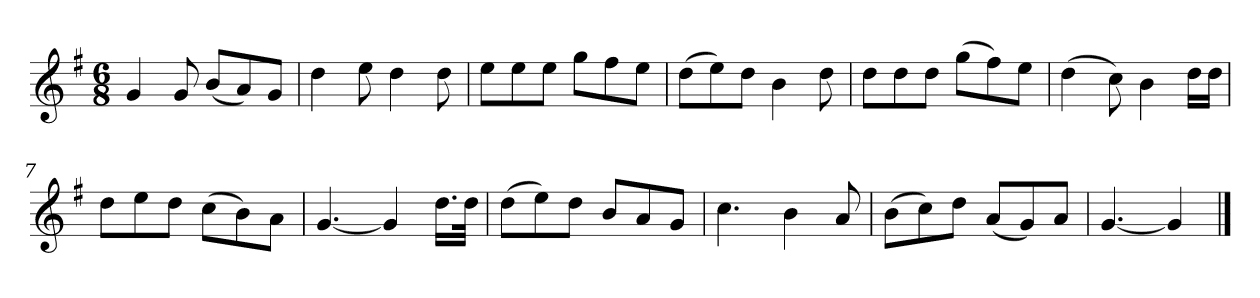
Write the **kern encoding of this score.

**kern
*part1
*staff1
*k[f#]
*M6/8
*MM120
=1
4g
8g
(8bL
8a)
8gJ
=2
4dd
8ee
4dd
8dd
=3
8eeL
8ee
8eeJ
8ggL
8ff#
8eeJ
=4
(8ddL
8ee)
8ddJ
4b
8dd
=5
8ddL
8dd
8ddJ
(8ggL
8ff#)
8eeJ
=6
(4dd
8cc)
4b
16ddLL
16ddJJ
=7
8ddL
8ee
8ddJ
(8ccL
8b)
8aJ
=8
[4.g
4g]
16.ddLL
32ddJJk
=9
(8ddL
8ee)
8ddJ
8bL
8a
8gJ
=10
4.cc
4b
8a
=11
(8bL
8cc)
8ddJ
(8aL
8g)
8aJ
=12
[4.g
4g]
==
*-
